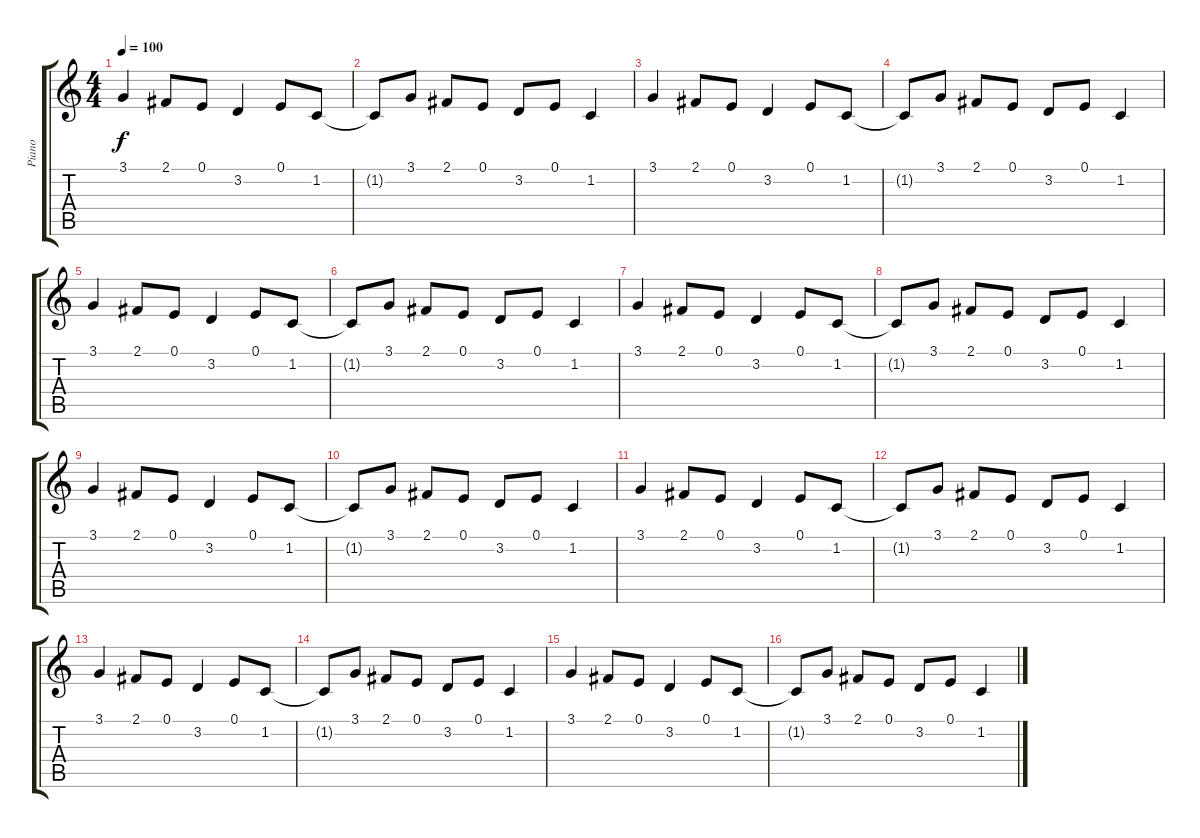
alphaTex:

\track ("Piano" "Piano") {instrument electricgrandpiano}
\staff {score tabs}
\tuning (E4 B3 G3 D3 A2 E2) {hide}
\ts (4 4)
\tempo 100
\clef g2
\ks c
3.1.4{dy f} 2.1.8 0.1.8 3.2.4 0.1.8 1.2.8 |
1.2{t}.8 3.1.8 2.1.8 0.1.8 3.2.8 0.1.8 1.2.4 |
3.1.4 2.1.8 0.1.8 3.2.4 0.1.8 1.2.8 |
1.2{t}.8 3.1.8 2.1.8 0.1.8 3.2.8 0.1.8 1.2.4 |
3.1.4 2.1.8 0.1.8 3.2.4 0.1.8 1.2.8 |
1.2{t}.8 3.1.8 2.1.8 0.1.8 3.2.8 0.1.8 1.2.4 |
3.1.4 2.1.8 0.1.8 3.2.4 0.1.8 1.2.8 |
1.2{t}.8 3.1.8 2.1.8 0.1.8 3.2.8 0.1.8 1.2.4 |
3.1.4 2.1.8 0.1.8 3.2.4 0.1.8 1.2.8 |
1.2{t}.8 3.1.8 2.1.8 0.1.8 3.2.8 0.1.8 1.2.4 |
3.1.4 2.1.8 0.1.8 3.2.4 0.1.8 1.2.8 |
1.2{t}.8 3.1.8 2.1.8 0.1.8 3.2.8 0.1.8 1.2.4 |
3.1.4 2.1.8 0.1.8 3.2.4 0.1.8 1.2.8 |
1.2{t}.8 3.1.8 2.1.8 0.1.8 3.2.8 0.1.8 1.2.4 |
3.1.4 2.1.8 0.1.8 3.2.4 0.1.8 1.2.8 |
1.2{t}.8 3.1.8 2.1.8 0.1.8 3.2.8 0.1.8 1.2.4
